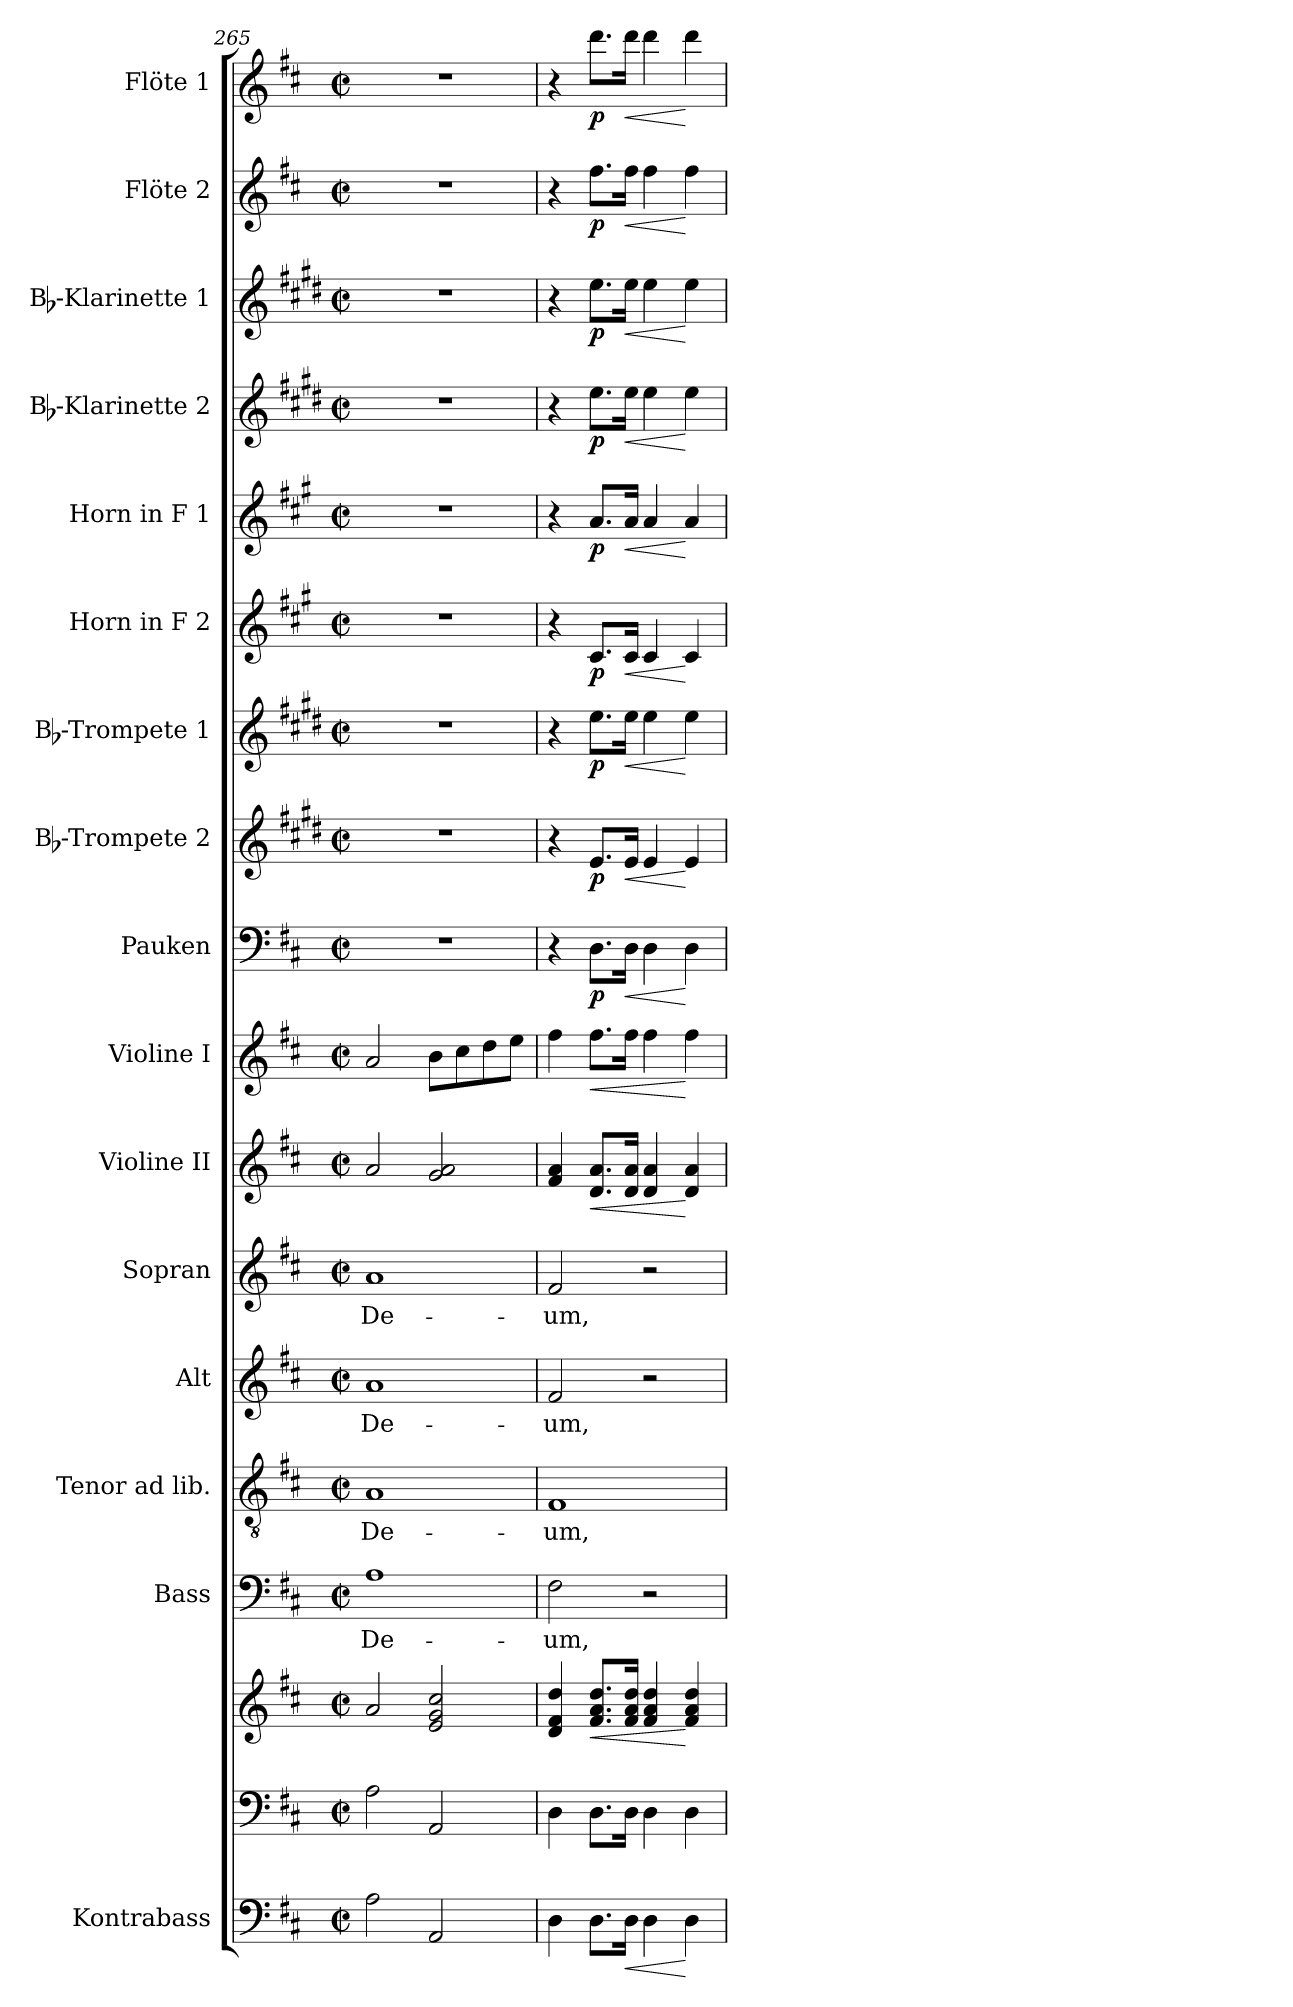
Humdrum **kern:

**kern	**dynam	**kern	**kern	**dynam	**kern	**text	**kern	**text	**kern	**text	**kern	**text	**kern	**dynam	**kern	**dynam	**kern	**dynam	**kern	**dynam	**kern	**dynam	**kern	**dynam	**kern	**dynam	**kern	**dynam	**kern	**dynam	**kern	**dynam	**kern	**dynam
*part17	*part17	*part16	*part16	*part16	*part15	*part15	*part14	*part14	*part13	*part13	*part12	*part12	*part11	*part11	*part10	*part10	*part9	*part9	*part8	*part8	*part7	*part7	*part6	*part6	*part5	*part5	*part4	*part4	*part3	*part3	*part2	*part2	*part1	*part1
*staff18	*staff18	*staff17	*staff16	*staff16/17	*staff15	*staff15	*staff14	*staff14	*staff13	*staff13	*staff12	*staff12	*staff11	*staff11	*staff10	*staff10	*staff9	*staff9	*staff8	*staff8	*staff7	*staff7	*staff6	*staff6	*staff5	*staff5	*staff4	*staff4	*staff3	*staff3	*staff2	*staff2	*staff1	*staff1
*I"Kontrabass	*	*	*	*	*I"Bass	*	*I"Tenor ad lib.	*	*I"Alt	*	*I"Sopran	*	*I"Violine II	*	*I"Violine I	*	*I"Pauken	*	*I"Bb-Trompete 2	*	*I"Bb-Trompete 1	*	*I"Horn in F 2	*	*I"Horn in F 1	*	*I"Bb-Klarinette 2	*	*I"Bb-Klarinette 1	*	*I"Flöte 2	*	*I"Flöte 1	*
*I'Kb.	*	*	*	*	*I'B.	*	*I'T.	*	*I'A.	*	*I'S.	*	*I'Vl. II	*	*I'Vl. I	*	*I'Pk.	*	*I'Bb Trp. 2	*	*I'Bb Trp. 1	*	*	*	*	*	*I'Bb Kl. 2	*	*I'Bb Kl. 1	*	*I'Fl. 2	*	*I'Fl. 1	*
*clefF4	*	*clefF4	*clefG2	*	*clefF4	*	*clefGv2	*	*clefG2	*	*clefG2	*	*clefG2	*	*clefG2	*	*clefF4	*	*clefG2	*	*clefG2	*	*clefG2	*	*clefG2	*	*clefG2	*	*clefG2	*	*clefG2	*	*clefG2	*
*ITrd7c12	*	*	*	*	*	*	*	*	*	*	*	*	*	*	*	*	*	*	*ITrd1c2	*	*ITrd1c2	*	*ITrd4c7	*	*ITrd4c7	*	*ITrd1c2	*	*ITrd1c2	*	*	*	*	*
*k[f#c#]	*	*k[f#c#]	*k[f#c#]	*	*k[f#c#]	*	*k[f#c#]	*	*k[f#c#]	*	*k[f#c#]	*	*k[f#c#]	*	*k[f#c#]	*	*k[f#c#]	*	*k[f#c#]	*	*k[f#c#]	*	*k[f#c#]	*	*k[f#c#]	*	*k[f#c#]	*	*k[f#c#]	*	*k[f#c#]	*	*k[f#c#]	*
*D:	*	*D:	*D:	*	*D:	*	*D:	*	*D:	*	*D:	*	*D:	*	*D:	*	*D:	*	*D:	*	*D:	*	*D:	*	*D:	*	*D:	*	*D:	*	*D:	*	*D:	*
*M2/2	*	*M2/2	*M2/2	*	*M2/2	*	*M2/2	*	*M2/2	*	*M2/2	*	*M2/2	*	*M2/2	*	*M2/2	*	*M2/2	*	*M2/2	*	*M2/2	*	*M2/2	*	*M2/2	*	*M2/2	*	*M2/2	*	*M2/2	*
*met(c|)	*	*met(c|)	*met(c|)	*	*met(c|)	*	*met(c|)	*	*met(c|)	*	*met(c|)	*	*met(c|)	*	*met(c|)	*	*met(c|)	*	*met(c|)	*	*met(c|)	*	*met(c|)	*	*met(c|)	*	*met(c|)	*	*met(c|)	*	*met(c|)	*	*met(c|)	*
=265	=265	=265	=265	=265	=265	=265	=265	=265	=265	=265	=265	=265	=265	=265	=265	=265	=265	=265	=265	=265	=265	=265	=265	=265	=265	=265	=265	=265	=265	=265	=265	=265	=265	=265
!	!	!	!	!	!	!LO:LY:b	!	!LO:LY:b	!	!LO:LY:b	!	!LO:LY:b	!	!	!	!	!	!	!	!	!	!	!	!	!	!	!	!	!	!	!	!	!	!
2AA\	.	2A\	2a/	.	1A	De-	1A	De-	1a	De-	1a	De-	2a/	.	2a/	.	1r	.	1r	.	1r	.	1r	.	1r	.	1r	.	1r	.	1r	.	1r	.
2AAA/	.	2AA/	2e/ 2g/ 2cc#/	.	.	.	.	.	.	.	.	.	2g/ 2a/	.	8b\L	.	.	.	.	.	.	.	.	.	.	.	.	.	.	.	.	.	.	.
.	.	.	.	.	.	.	.	.	.	.	.	.	.	.	8cc#\	.	.	.	.	.	.	.	.	.	.	.	.	.	.	.	.	.	.	.
.	.	.	.	.	.	.	.	.	.	.	.	.	.	.	8dd\	.	.	.	.	.	.	.	.	.	.	.	.	.	.	.	.	.	.	.
.	.	.	.	.	.	.	.	.	.	.	.	.	.	.	8ee\J	.	.	.	.	.	.	.	.	.	.	.	.	.	.	.	.	.	.	.
=266	=266	=266	=266	=266	=266	=266	=266	=266	=266	=266	=266	=266	=266	=266	=266	=266	=266	=266	=266	=266	=266	=266	=266	=266	=266	=266	=266	=266	=266	=266	=266	=266	=266	=266
!	!	!	!	!	!	!LO:LY:b	!	!LO:LY:b	!	!LO:LY:b	!	!LO:LY:b	!	!	!	!	!	!	!	!	!	!	!	!	!	!	!	!	!	!	!	!	!	!
4DD\	.	4D\	4d/ 4f#/ 4dd/	.	2F#\	-um,	1F#	-um,	2f#/	-um,	2f#/	-um,	4f#/ 4a/	.	4ff#\	.	4r	.	4r	.	4r	.	4r	.	4r	.	4r	.	4r	.	4r	.	4r	.
!	!	!	!	!LO:HP:b	!	!	!	!	!	!	!	!	!	!LO:HP:b	!	!LO:HP:b	!	!LO:DY:b	!	!LO:DY:b	!	!LO:DY:b	!	!LO:DY:b	!	!LO:DY:b	!	!LO:DY:b	!	!LO:DY:b	!	!LO:DY:b	!	!LO:DY:b
8.DD\L	.	8.D\L	8.f#/ 8.a/ 8.dd/L	<	.	.	.	.	.	.	.	.	8.d/ 8.a/L	<	8.ff#\L	<	8.D\L	p	8.d/L	p	8.dd\L	p	8.F#/L	p	8.d/L	p	8.dd\L	p	8.dd\L	p	8.ff#\L	p	8.ddd\L	p
!	!LO:HP:b	!	!	!	!	!	!	!	!	!	!	!	!	!	!	!	!	!LO:HP:b	!	!LO:HP:b	!	!LO:HP:b	!	!LO:HP:b	!	!LO:HP:b	!	!LO:HP:b	!	!LO:HP:b	!	!LO:HP:b	!	!LO:HP:b
16DD\Jk	<	16D\Jk	16f#/ 16a/ 16dd/Jk	.	.	.	.	.	.	.	.	.	16d/ 16a/Jk	.	16ff#\Jk	.	16D\Jk	<	16d/Jk	<	16dd\Jk	<	16F#/Jk	<	16d/Jk	<	16dd\Jk	<	16dd\Jk	<	16ff#\Jk	<	16ddd\Jk	<
4DD\	.	4D\	4f#/ 4a/ 4dd/	.	2r	.	.	.	2r	.	2r	.	4d/ 4a/	.	4ff#\	.	4D\	.	4d/	.	4dd\	.	4F#/	.	4d/	.	4dd\	.	4dd\	.	4ff#\	.	4ddd\	.
4DD\	[	4D\	4f#/ 4a/ 4dd/	[	.	.	.	.	.	.	.	.	4d/ 4a/	[	4ff#\	[	4D\	[	4d/	[	4dd\	[	4F#/	[	4d/	[	4dd\	[	4dd\	[	4ff#\	[	4ddd\	[
=	=	=	=	=	=	=	=	=	=	=	=	=	=	=	=	=	=	=	=	=	=	=	=	=	=	=	=	=	=	=	=	=	=	=
*-	*-	*-	*-	*-	*-	*-	*-	*-	*-	*-	*-	*-	*-	*-	*-	*-	*-	*-	*-	*-	*-	*-	*-	*-	*-	*-	*-	*-	*-	*-	*-	*-	*-	*-
